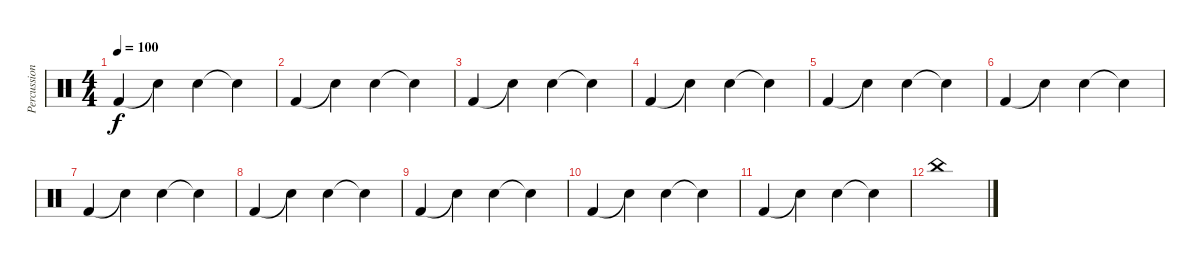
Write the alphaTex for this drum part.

\track ("Percussioni" "Percussion") {instrument percussion}
\staff {score}
\articulation defaults
\ts (4 4)
\tempo 100
\clef neutral
\ks c "Kick (hit) 2".4{dy f} "Snare (hit)"{t}.4 "Snare (hit) 2".4 "Snare (hit)"{t}.4
|
"Kick (hit) 2".4 "Snare (hit)"{t}.4 "Snare (hit) 2".4 "Snare (hit)"{t}.4 |
"Kick (hit) 2".4 "Snare (hit)"{t}.4 "Snare (hit) 2".4 "Snare (hit)"{t}.4 |
"Kick (hit) 2".4 "Snare (hit)"{t}.4 "Snare (hit) 2".4 "Snare (hit)"{t}.4 |
"Kick (hit) 2".4 "Snare (hit)"{t}.4 "Snare (hit) 2".4 "Snare (hit)"{t}.4 |
"Kick (hit) 2".4 "Snare (hit)"{t}.4 "Snare (hit) 2".4 "Snare (hit)"{t}.4 |
"Kick (hit) 2".4 "Snare (hit)"{t}.4 "Snare (hit) 2".4 "Snare (hit)"{t}.4 |
"Kick (hit) 2".4 "Snare (hit)"{t}.4 "Snare (hit) 2".4 "Snare (hit)"{t}.4 |
"Kick (hit) 2".4 "Snare (hit)"{t}.4 "Snare (hit) 2".4 "Snare (hit)"{t}.4 |
"Kick (hit) 2".4 "Snare (hit)"{t}.4 "Snare (hit) 2".4 "Snare (hit)"{t}.4 |
"Kick (hit) 2".4 "Snare (hit)"{t}.4 "Snare (hit) 2".4 "Snare (hit)"{t}.4 |
"China (hit)".1
